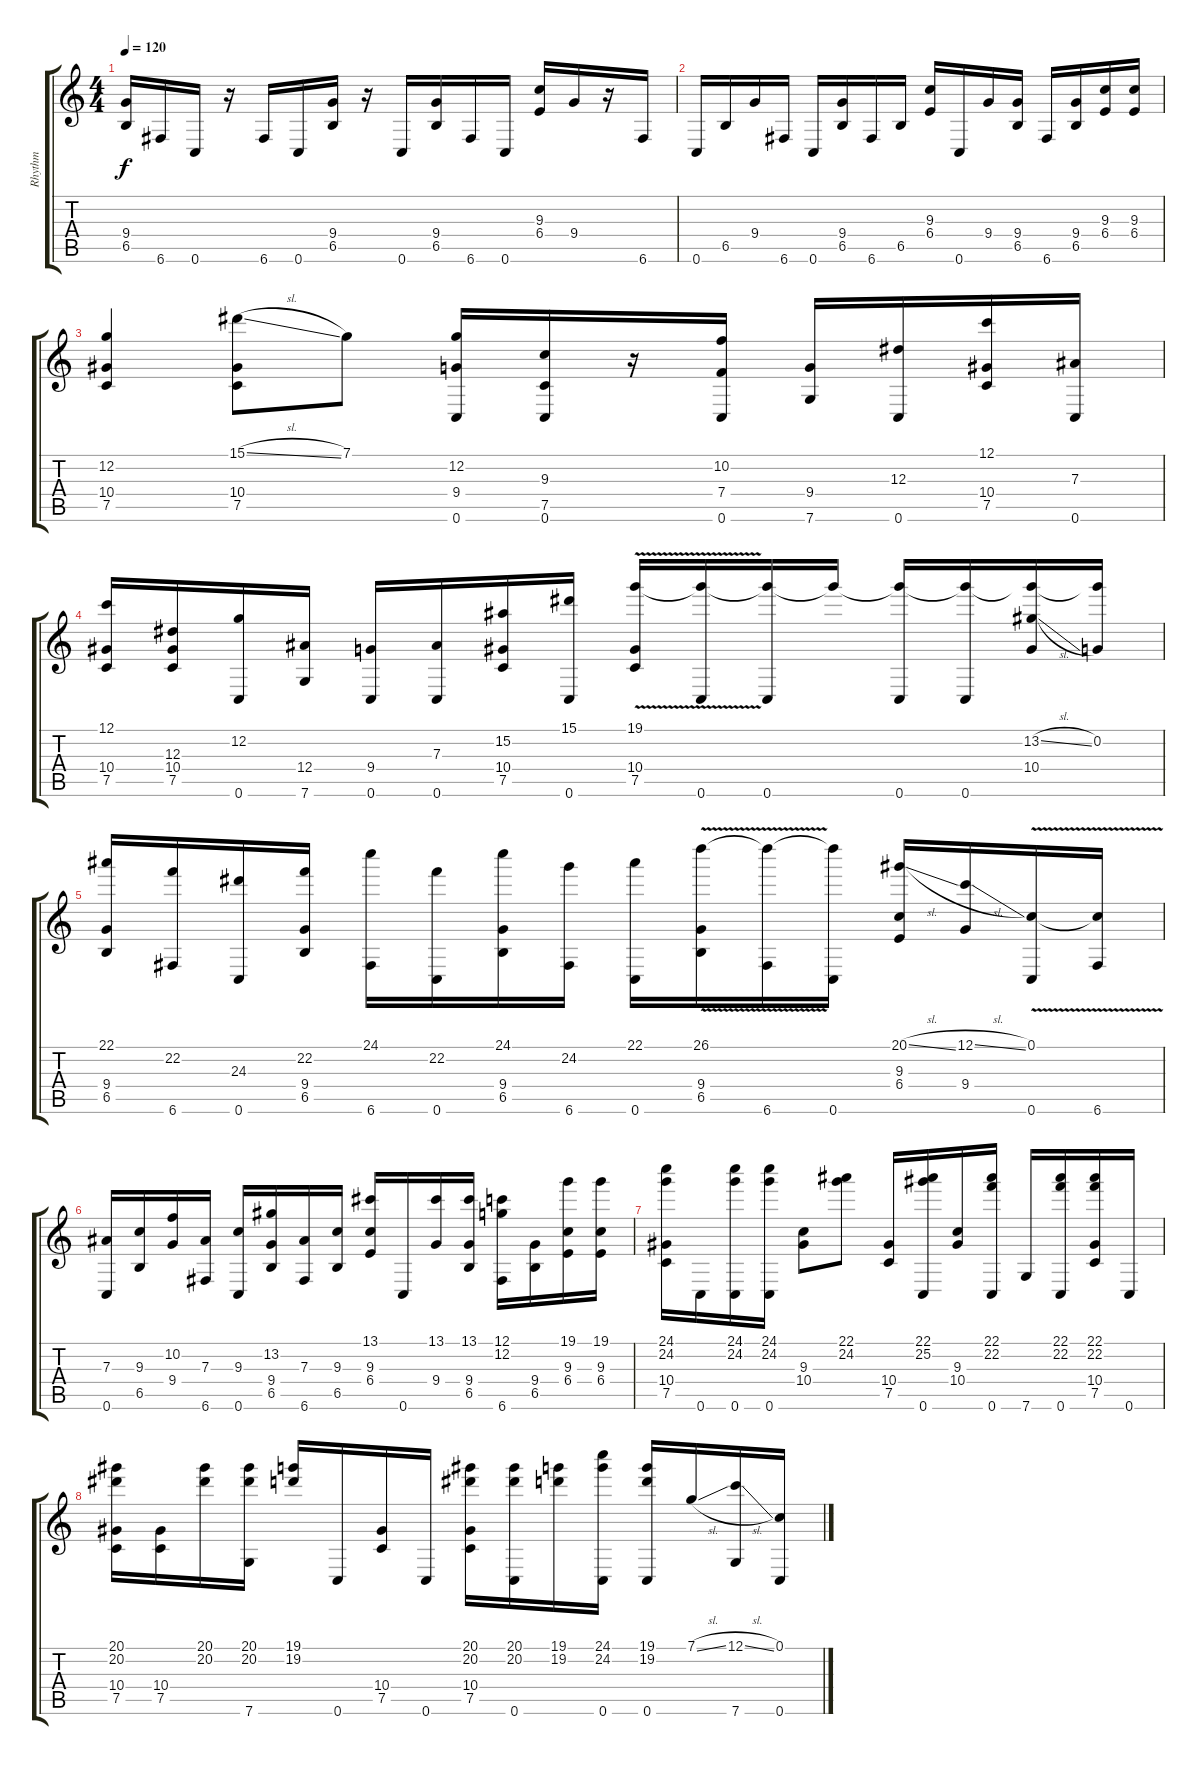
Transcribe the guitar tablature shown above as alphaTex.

\track ("Rhythm" "Rhythm") {instrument distortionguitar}
\staff {score tabs}
\tuning (C4 G3 Eb3 Bb2 F2 C2) {hide}
\ts (4 4)
\tempo 120
\clef g2
\ks c
(9.4 6.5).16{dy f} 6.6.16 0.6.16 r.16 6.6.16 0.6.16 (9.4 6.5).16 r.16 0.6.16 (9.4 6.5).16 6.6.16 0.6.16 (9.3 6.4).16 9.4.16 r.16 6.6.16 |
0.6.16 6.5.16 9.4.16 6.6.16 0.6.16 (9.4 6.5).16 6.6.16 6.5.16 (9.3 6.4).16 0.6.16 9.4.16 (9.4 6.5).16 6.6.16 (9.4 6.5).16 (9.3 6.4).16 (9.3 6.4).16 |
(12.2 10.4 7.5).4 (15.1{sl} 10.4 7.5).8 7.1.8 (12.2 9.4 0.6).16 (9.3 7.5 0.6).16 r.16 (10.2 7.4 0.6).16 (9.4 7.6).16 (12.3 0.6).16 (12.1 10.4 7.5).16 (7.3 0.6).16 |
(12.1 10.4 7.5).16 (12.3 10.4 7.5).16 (12.2 0.6).16 (12.4 7.6).16 (9.4 0.6).16 (7.3 0.6).16 (15.2 10.4 7.5).16 (15.1 0.6).16 (19.1{v} 10.4 7.5).16 (19.1{t} 0.6).16 (19.1{t} 0.6).16 19.1{t}.16 (19.1{t} 0.6).16 (19.1{t} 0.6).16 (19.1{t} 13.2{sl} 10.4).16 (19.1{t} 0.2).16 |
(22.1 9.4 6.5).16 (22.2 6.6).16 (24.3 0.6).16 (22.2 9.4 6.5).16 (24.1 6.6).16 (22.2 0.6).16 (24.1 9.4 6.5).16 (24.2 6.6).16 (22.1 0.6).16 (26.1{v} 9.4 6.5).16 (26.1{t} 6.6).16 (26.1{t} 0.6).16 (20.1{sl} 9.3 6.4).16 (12.1{sl} 9.4).16 (0.1{v} 0.6).16 (0.1{t} 6.6).16 |
(7.3 0.6).16 (9.3 6.5).16 (10.2 9.4).16 (7.3 6.6).16 (9.3 0.6).16 (13.2 9.4 6.5).16 (7.3 6.6).16 (9.3 6.5).16 (13.1 9.3 6.4).16 0.6.16 (13.1 9.4).16 (13.1 9.4 6.5).16 (12.1 12.2 6.6).16 (9.4 6.5).16 (19.1 9.3 6.4).16 (19.1 9.3 6.4).16 |
(24.1 24.2 10.4 7.5).16 0.6.16 (24.1 24.2 0.6).16 (24.1 24.2 0.6).16 (9.3 10.4).8 (22.1 24.2).8 (10.4 7.5).16 (22.1 25.2 0.6).16 (9.3 10.4).16 (22.1 22.2 0.6).16 7.6.16 (22.1 22.2 0.6).16 (22.1 22.2 10.4 7.5).16 0.6.16 |
(20.1 20.2 10.4 7.5).16 (10.4 7.5).16 (20.1 20.2).16 (20.1 20.2 7.6).16 (19.1 19.2).16 0.6.16 (10.4 7.5).16 0.6.16 (20.1 20.2 10.4 7.5).16 (20.1 20.2 0.6).16 (19.1 19.2).16 (24.1 24.2 0.6).16 (19.1 19.2 0.6).16 7.1{sl}.16 (12.1{sl} 7.6).16 (0.1 0.6).16
